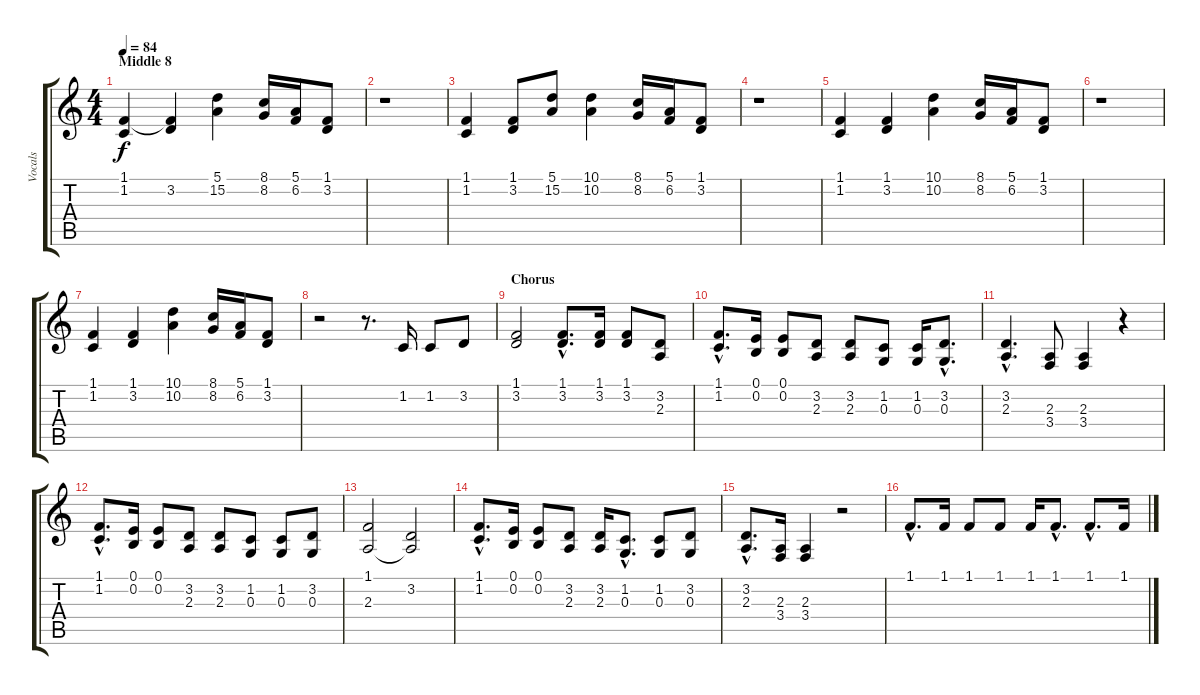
\track ("Vocals" "Vocals") {instrument synthvoice}
\staff {score tabs}
\tuning (E4 B3 G3 D3 A2 E2) {hide}
\ts (4 4)
\section ("" "Middle 8")
\tempo 84
\clef g2
\ks c
(1.1 1.2).4{dy f} (1.1{t} 3.2).4 (5.1 15.2).4 (8.1 8.2).16 (5.1 6.2).16 (1.1 3.2).8 |
r.1 |
(1.1 1.2).4 (1.1 3.2).8 (5.1 15.2).8 (10.1 10.2).4 (8.1 8.2).16 (5.1 6.2).16 (1.1 3.2).8 |
r.1 |
(1.1 1.2).4 (1.1 3.2).4 (10.1 10.2).4 (8.1 8.2).16 (5.1 6.2).16 (1.1 3.2).8 |
r.1 |
(1.1 1.2).4 (1.1 3.2).4 (10.1 10.2).4 (8.1 8.2).16 (5.1 6.2).16 (1.1 3.2).8 |
r.2 r.8{d} 1.2.16 1.2.8 3.2.8 |
\section ("" "Chorus")
(1.1 3.2).2 (1.1{hac} 3.2{hac}).8{d} (1.1 3.2).16 (1.1 3.2).8 (3.2 2.3).8 |
(1.1{hac} 1.2{hac}).8{d} (0.1 0.2).16 (0.1 0.2).8 (3.2 2.3).8 (3.2 2.3).8 (1.2 0.3).8 (1.2 0.3).16 (3.2{hac} 0.3{hac}).8{d} |
(3.2{hac} 2.3{hac}).4{d} (2.3 3.4).8 (2.3 3.4).4 r.4 |
(1.1{hac} 1.2{hac}).8{d} (0.1 0.2).16 (0.1 0.2).8 (3.2 2.3).8 (3.2 2.3).8 (1.2 0.3).8 (1.2 0.3).8 (3.2 0.3).8 |
(1.1 2.3).2 (3.2 2.3{t}).2 |
(1.1{hac} 1.2{hac}).8{d} (0.1 0.2).16 (0.1 0.2).8 (3.2 2.3).8 (3.2 2.3).16 (1.2{hac} 0.3{hac}).8{d} (1.2 0.3).8 (3.2 0.3).8 |
(3.2{hac} 2.3{hac}).8{d} (2.3 3.4).16 (2.3 3.4).4 r.2 |
1.1{hac}.8{d} 1.1.16 1.1.8 1.1.8 1.1.16 1.1{hac}.8{d} 1.1{hac}.8{d} 1.1.16
